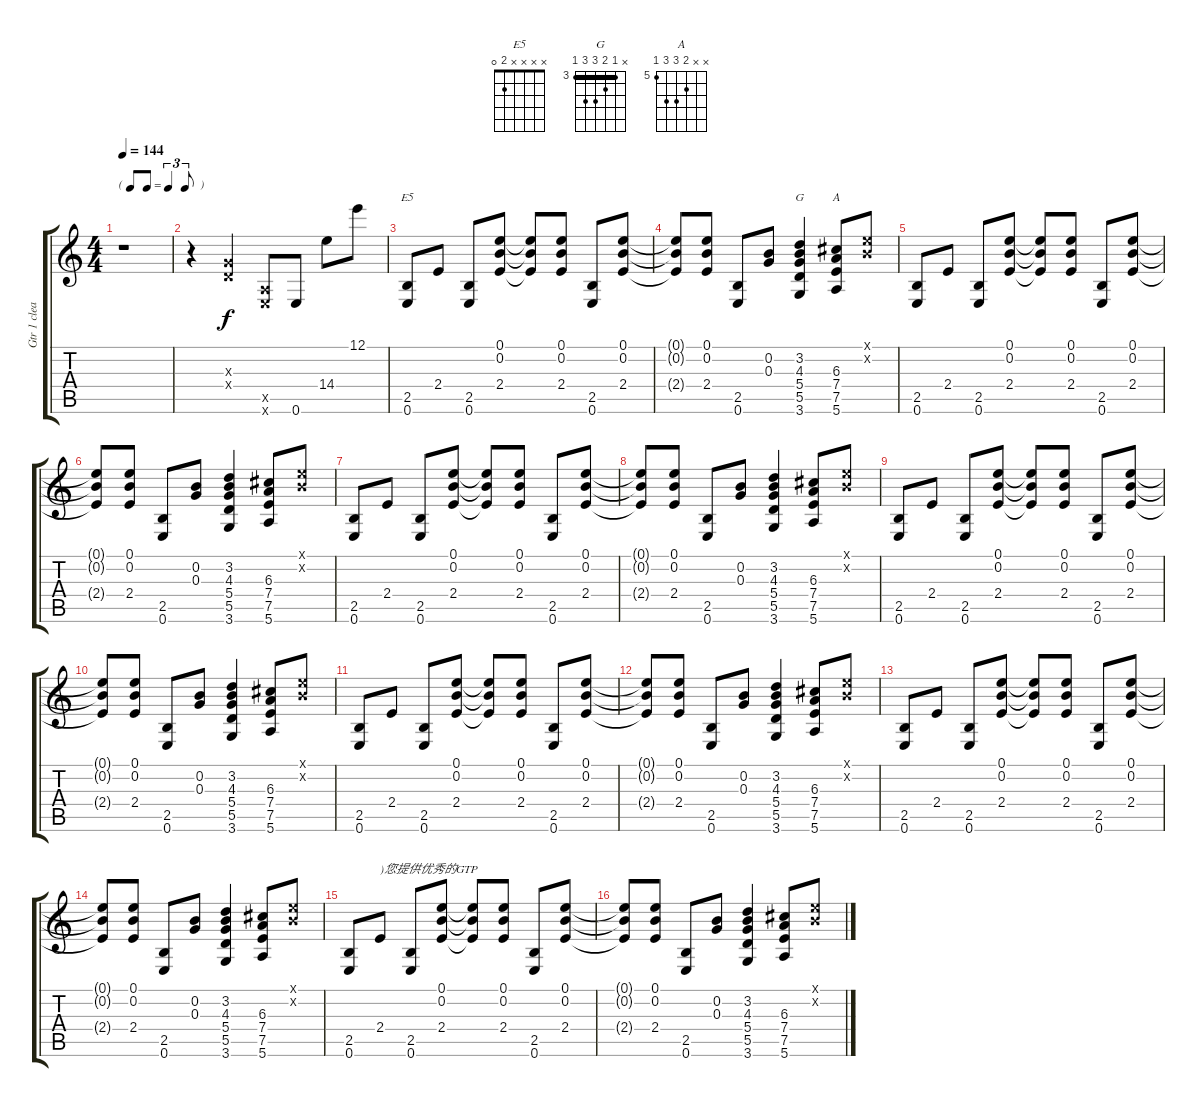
\track ("Gtr 1 clean" "Gtr 1 clea") {instrument electricguitarclean}
\staff {score tabs}
\tuning (E4 B3 G3 D3 A2 E2) {hide}
\chord ("E5" x x x x 2 0)
\chord ("G" x 3 4 5 5 3) {firstfret 3 barre 3}
\chord ("A" x x 6 7 7 5) {firstfret 5}
\ts (4 4)
\tf triplet8th
\tempo 144
\clef g2
\ks c
r.1{dy f} |
r.4 (0.3{x} 0.4{x}).4 (0.5{x} 0.6{x}).8 0.6.8 14.4.8 12.1.8 |
(2.5 0.6).8{ch "E5"} 2.4.8 (2.5 0.6).8 (0.1 0.2 2.4).8 (0.1{t} 0.2{t} 2.4{t}).8 (0.1 0.2 2.4).8 (2.5 0.6).8 (0.1 0.2 2.4).8 |
(0.1{t} 0.2{t} 2.4{t}).8 (0.1 0.2 2.4).8 (2.5 0.6).8 (0.2 0.3).8 (3.2 4.3 5.4 5.5 3.6).4{ch "G"} (6.3 7.4 7.5 5.6).8{ch "A"} (0.1{x} 0.2{x}).8 |
(2.5 0.6).8 2.4.8 (2.5 0.6).8 (0.1 0.2 2.4).8 (0.1{t} 0.2{t} 2.4{t}).8 (0.1 0.2 2.4).8 (2.5 0.6).8 (0.1 0.2 2.4).8 |
(0.1{t} 0.2{t} 2.4{t}).8 (0.1 0.2 2.4).8 (2.5 0.6).8 (0.2 0.3).8 (3.2 4.3 5.4 5.5 3.6).4 (6.3 7.4 7.5 5.6).8 (0.1{x} 0.2{x}).8 |
(2.5 0.6).8 2.4.8 (2.5 0.6).8 (0.1 0.2 2.4).8 (0.1{t} 0.2{t} 2.4{t}).8 (0.1 0.2 2.4).8 (2.5 0.6).8 (0.1 0.2 2.4).8 |
(0.1{t} 0.2{t} 2.4{t}).8 (0.1 0.2 2.4).8 (2.5 0.6).8 (0.2 0.3).8 (3.2 4.3 5.4 5.5 3.6).4 (6.3 7.4 7.5 5.6).8 (0.1{x} 0.2{x}).8 |
(2.5 0.6).8 2.4.8 (2.5 0.6).8 (0.1 0.2 2.4).8 (0.1{t} 0.2{t} 2.4{t}).8 (0.1 0.2 2.4).8 (2.5 0.6).8 (0.1 0.2 2.4).8 |
(0.1{t} 0.2{t} 2.4{t}).8 (0.1 0.2 2.4).8 (2.5 0.6).8 (0.2 0.3).8 (3.2 4.3 5.4 5.5 3.6).4 (6.3 7.4 7.5 5.6).8 (0.1{x} 0.2{x}).8 |
(2.5 0.6).8 2.4.8 (2.5 0.6).8 (0.1 0.2 2.4).8 (0.1{t} 0.2{t} 2.4{t}).8 (0.1 0.2 2.4).8 (2.5 0.6).8 (0.1 0.2 2.4).8 |
(0.1{t} 0.2{t} 2.4{t}).8 (0.1 0.2 2.4).8 (2.5 0.6).8 (0.2 0.3).8 (3.2 4.3 5.4 5.5 3.6).4 (6.3 7.4 7.5 5.6).8 (0.1{x} 0.2{x}).8 |
(2.5 0.6).8 2.4.8 (2.5 0.6).8 (0.1 0.2 2.4).8 (0.1{t} 0.2{t} 2.4{t}).8 (0.1 0.2 2.4).8 (2.5 0.6).8 (0.1 0.2 2.4).8 |
(0.1{t} 0.2{t} 2.4{t}).8 (0.1 0.2 2.4).8 (2.5 0.6).8 (0.2 0.3).8 (3.2 4.3 5.4 5.5 3.6).4 (6.3 7.4 7.5 5.6).8 (0.1{x} 0.2{x}).8 |
(2.5 0.6).8 2.4.8{txt ")您提供优秀的GTP"} (2.5 0.6).8 (0.1 0.2 2.4).8 (0.1{t} 0.2{t} 2.4{t}).8 (0.1 0.2 2.4).8 (2.5 0.6).8 (0.1 0.2 2.4).8 |
(0.1{t} 0.2{t} 2.4{t}).8 (0.1 0.2 2.4).8 (2.5 0.6).8 (0.2 0.3).8 (3.2 4.3 5.4 5.5 3.6).4 (6.3 7.4 7.5 5.6).8 (0.1{x} 0.2{x}).8
